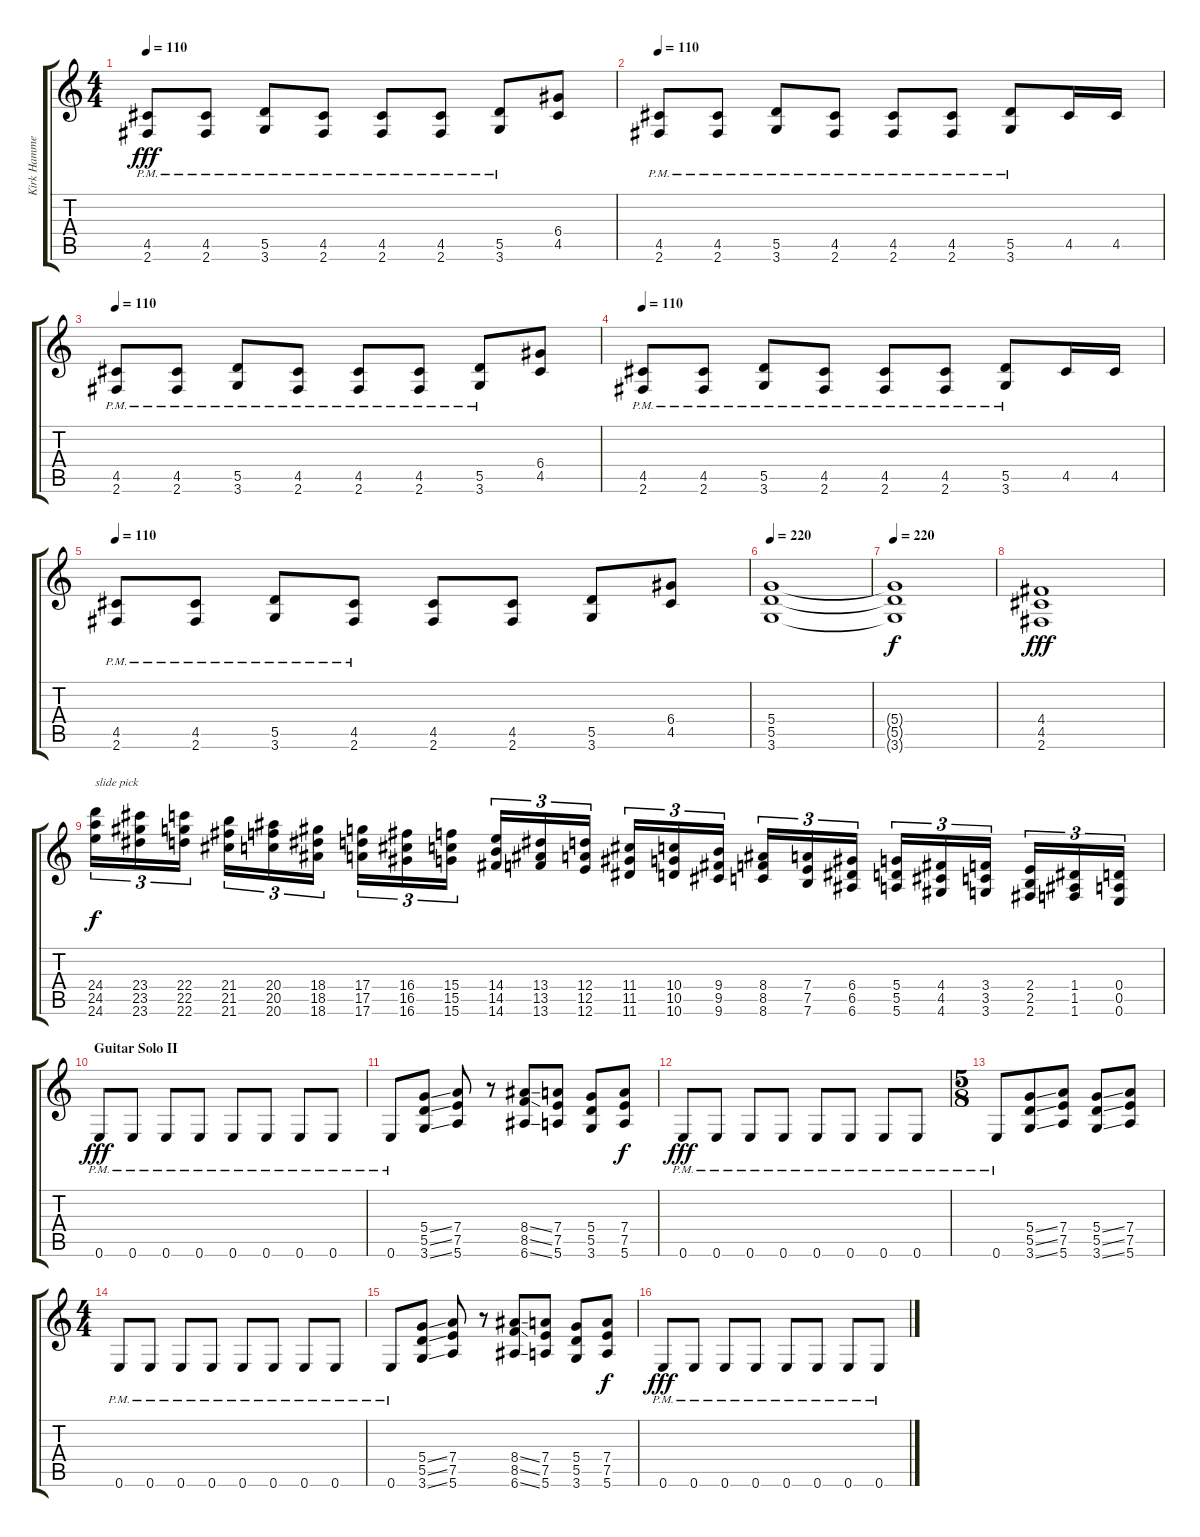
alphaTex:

\track ("Kirk Hammet" "Kirk Hamme") {instrument distortionguitar}
\staff {score tabs}
\tuning (E4 B3 G3 D3 A2 E2) {hide}
\ts (4 4)
\tempo 110
\clef g2
\ks c
(4.5{pm} 2.6{pm}).8{dy fff} (4.5{pm} 2.6{pm}).8 (5.5{pm} 3.6{pm}).8 (4.5{pm} 2.6{pm}).8 (4.5{pm} 2.6{pm}).8 (4.5{pm} 2.6{pm}).8 (5.5{pm} 3.6{pm}).8 (6.4 4.5).8 |
\tempo 110
(4.5{pm} 2.6{pm}).8 (4.5{pm} 2.6{pm}).8 (5.5{pm} 3.6{pm}).8 (4.5{pm} 2.6{pm}).8 (4.5{pm} 2.6{pm}).8 (4.5{pm} 2.6{pm}).8 (5.5{pm} 3.6{pm}).8 4.5.16 4.5.16 |
\tempo 110
(4.5{pm} 2.6{pm}).8 (4.5{pm} 2.6{pm}).8 (5.5{pm} 3.6{pm}).8 (4.5{pm} 2.6{pm}).8 (4.5{pm} 2.6{pm}).8 (4.5{pm} 2.6{pm}).8 (5.5{pm} 3.6{pm}).8 (6.4 4.5).8 |
\tempo 110
(4.5{pm} 2.6{pm}).8 (4.5{pm} 2.6{pm}).8 (5.5{pm} 3.6{pm}).8 (4.5{pm} 2.6{pm}).8 (4.5{pm} 2.6{pm}).8 (4.5{pm} 2.6{pm}).8 (5.5{pm} 3.6{pm}).8 4.5.16 4.5.16 |
\tempo 110
(4.5{pm} 2.6{pm}).8 (4.5{pm} 2.6{pm}).8 (5.5{pm} 3.6{pm}).8 (4.5{pm} 2.6{pm}).8 (4.5 2.6).8 (4.5 2.6).8 (5.5 3.6).8 (6.4 4.5).8 |
\tempo 220
(5.4 5.5 3.6).1 |
\tempo 220
(5.4{t} 5.5{t} 3.6{t}).1{dy f} |
(4.4 4.5 2.6).1{dy fff} |
(24.4 24.5 24.6).16{tu (3 2) txt "slide pick" dy f instrument guitarfretnoise} (23.4 23.5 23.6).16{tu (3 2)} (22.4 22.5 22.6).16{tu (3 2)} (21.4 21.5 21.6).16{tu (3 2)} (20.4 20.5 20.6).16{tu (3 2)} (18.4 18.5 18.6).16{tu (3 2)} (17.4 17.5 17.6).16{tu (3 2)} (16.4 16.5 16.6).16{tu (3 2)} (15.4 15.5 15.6).16{tu (3 2)} (14.4 14.5 14.6).16{tu (3 2)} (13.4 13.5 13.6).16{tu (3 2)} (12.4 12.5 12.6).16{tu (3 2)} (11.4 11.5 11.6).16{tu (3 2)} (10.4 10.5 10.6).16{tu (3 2)} (9.4 9.5 9.6).16{tu (3 2)} (8.4 8.5 8.6).16{tu (3 2)} (7.4 7.5 7.6).16{tu (3 2)} (6.4 6.5 6.6).16{tu (3 2)} (5.4 5.5 5.6).16{tu (3 2)} (4.4 4.5 4.6).16{tu (3 2)} (3.4 3.5 3.6).16{tu (3 2)} (2.4 2.5 2.6).16{tu (3 2)} (1.4 1.5 1.6).16{tu (3 2)} (0.4 0.5 0.6).16{tu (3 2)} |
\section ("" "Guitar Solo II")
0.6{pm}.8{dy fff volume 12 instrument distortionguitar} 0.6{pm}.8 0.6{pm}.8 0.6{pm}.8 0.6{pm}.8 0.6{pm}.8 0.6{pm}.8 0.6{pm}.8 |
0.6{pm}.8 (5.4{ss} 5.5{ss} 3.6{ss}).8 (7.4 7.5 5.6).8 r.8 (8.4{ss} 8.5{ss} 6.6{ss}).8 (7.4 7.5 5.6).8 (5.4 5.5 3.6).8 (7.4 7.5 5.6).8{dy f} |
0.6{pm}.8{dy fff} 0.6{pm}.8 0.6{pm}.8 0.6{pm}.8 0.6{pm}.8 0.6{pm}.8 0.6{pm}.8 0.6{pm}.8 |
\ts (5 8)
0.6{pm}.8 (5.4{ss} 5.5{ss} 3.6{ss}).8 (7.4 7.5 5.6).8 (5.4{ss} 5.5{ss} 3.6{ss}).8 (7.4 7.5 5.6).8 |
\ts (4 4)
0.6{pm}.8 0.6{pm}.8 0.6{pm}.8 0.6{pm}.8 0.6{pm}.8 0.6{pm}.8 0.6{pm}.8 0.6{pm}.8 |
0.6{pm}.8 (5.4{ss} 5.5{ss} 3.6{ss}).8 (7.4 7.5 5.6).8 r.8 (8.4{ss} 8.5{ss} 6.6{ss}).8 (7.4 7.5 5.6).8 (5.4 5.5 3.6).8 (7.4 7.5 5.6).8{dy f} |
0.6{pm}.8{dy fff} 0.6{pm}.8 0.6{pm}.8 0.6{pm}.8 0.6{pm}.8 0.6{pm}.8 0.6{pm}.8 0.6{pm}.8
